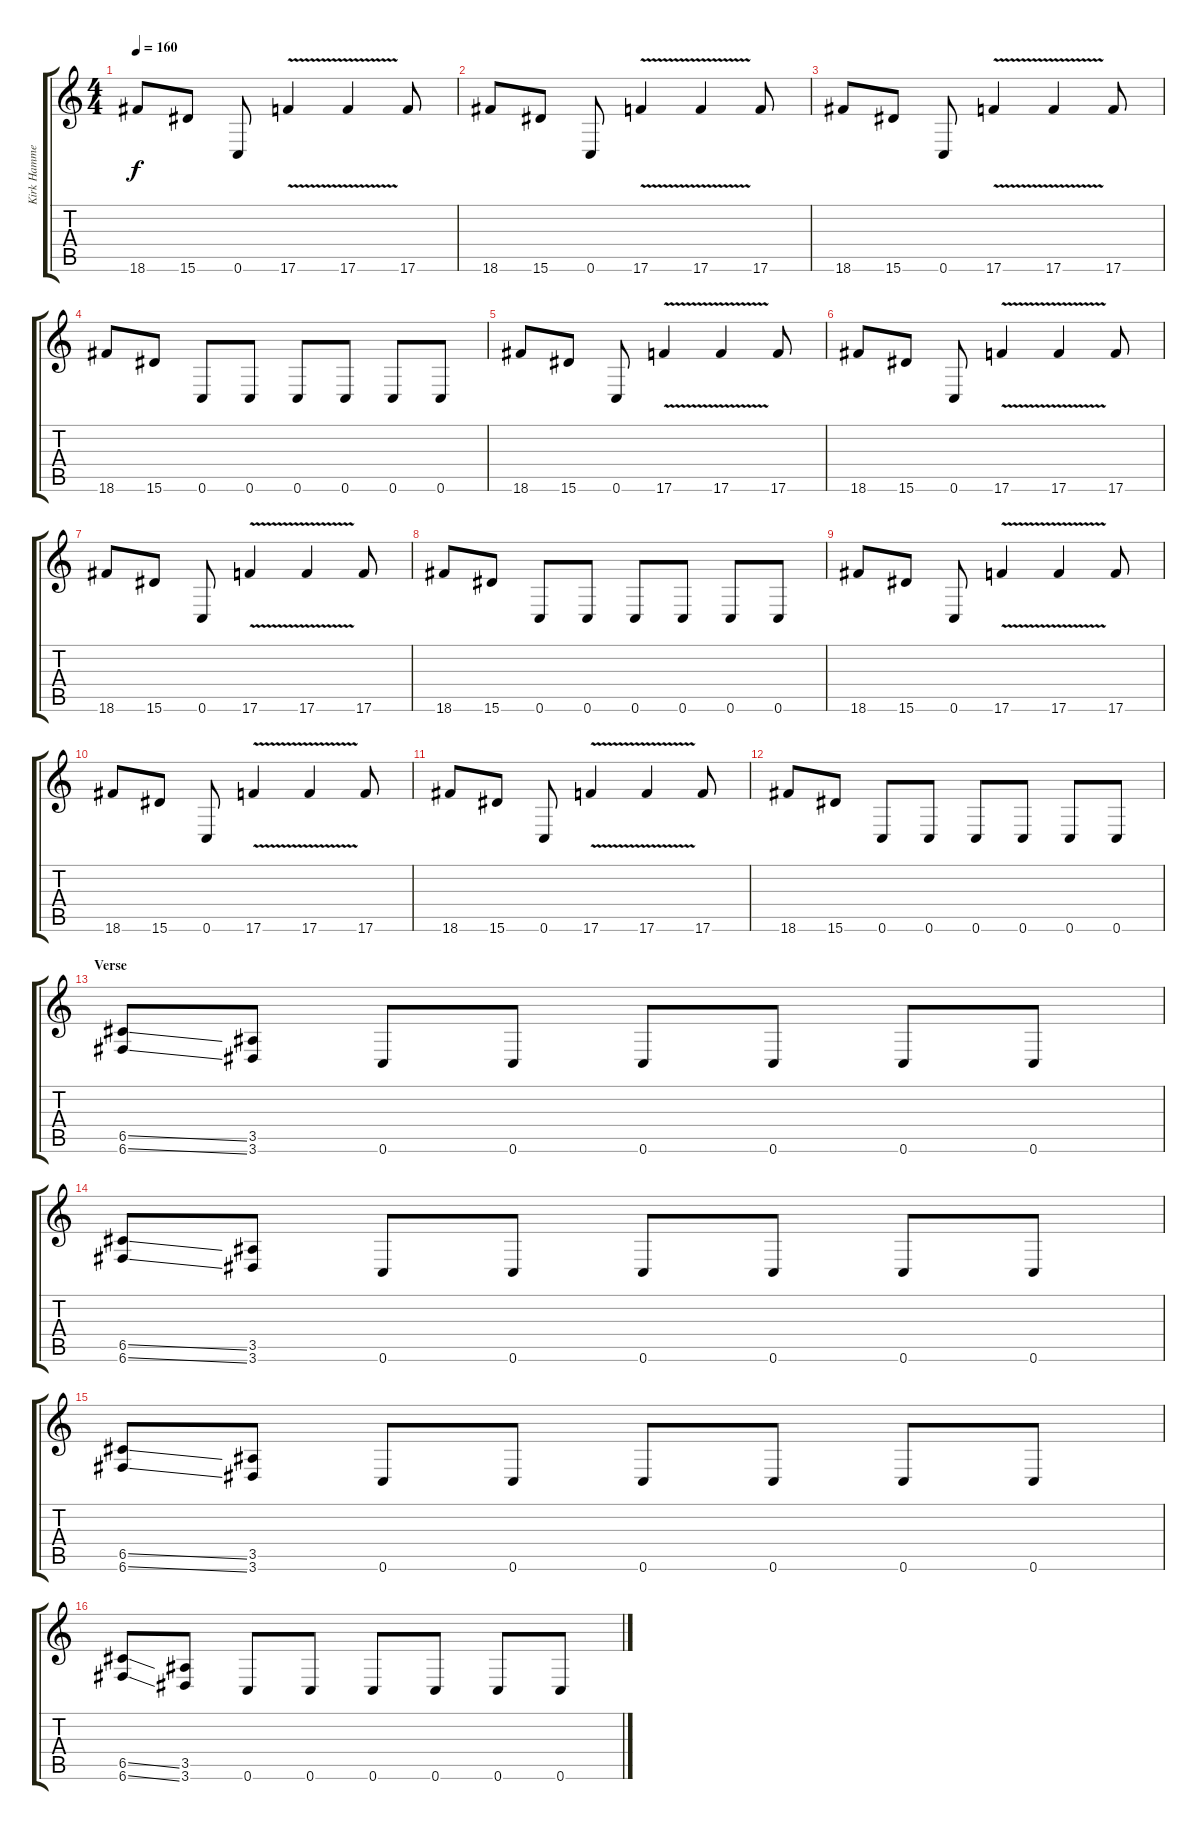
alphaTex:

\track ("Kirk Hammet" "Kirk Hamme") {instrument overdrivenguitar}
\staff {score tabs}
\tuning (D4 A3 F3 C3 G2 C2) {hide}
\ts (4 4)
\tempo 160
\clef g2
\ks c
18.6.8{dy f} 15.6.8 0.6.8 17.6{v}.4 17.6{v}.4 17.6.8 |
18.6.8 15.6.8 0.6.8 17.6{v}.4 17.6{v}.4 17.6.8 |
18.6.8 15.6.8 0.6.8 17.6{v}.4 17.6{v}.4 17.6.8 |
18.6.8 15.6.8 0.6.8 0.6.8 0.6.8 0.6.8 0.6.8 0.6.8 |
18.6.8 15.6.8 0.6.8 17.6{v}.4 17.6{v}.4 17.6.8 |
18.6.8 15.6.8 0.6.8 17.6{v}.4 17.6{v}.4 17.6.8 |
18.6.8 15.6.8 0.6.8 17.6{v}.4 17.6{v}.4 17.6.8 |
18.6.8 15.6.8 0.6.8 0.6.8 0.6.8 0.6.8 0.6.8 0.6.8 |
18.6.8 15.6.8 0.6.8 17.6{v}.4 17.6{v}.4 17.6.8 |
18.6.8 15.6.8 0.6.8 17.6{v}.4 17.6{v}.4 17.6.8 |
18.6.8 15.6.8 0.6.8 17.6{v}.4 17.6{v}.4 17.6.8 |
18.6.8 15.6.8 0.6.8 0.6.8 0.6.8 0.6.8 0.6.8 0.6.8 |
\section ("" "Verse")
(6.5{ss} 6.6{ss}).8 (3.5 3.6).8 0.6.8 0.6.8 0.6.8 0.6.8 0.6.8 0.6.8 |
(6.5{ss} 6.6{ss}).8 (3.5 3.6).8 0.6.8 0.6.8 0.6.8 0.6.8 0.6.8 0.6.8 |
(6.5{ss} 6.6{ss}).8 (3.5 3.6).8 0.6.8 0.6.8 0.6.8 0.6.8 0.6.8 0.6.8 |
(6.5{ss} 6.6{ss}).8 (3.5 3.6).8 0.6.8 0.6.8 0.6.8 0.6.8 0.6.8 0.6.8
